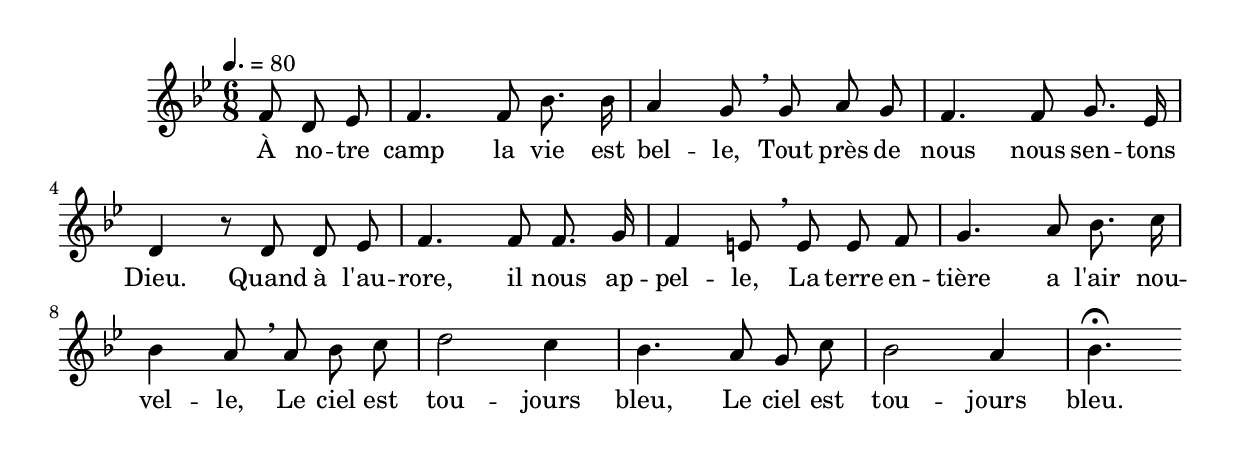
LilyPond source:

%Compilation:lilypond .ly
%Apercu:evince .pdf
%Esclaves:timidity -ia .midi
\version "2.12.1"
\include "italiano.ly"

\header {
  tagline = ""
  composer = ""
}                                        

MetriqueArmure = {
  \tempo 4.=80
  \time 6/8
  \key sib \major
}

italique = { \override Score . LyricText #'font-shape = #'italic }

roman = { \override Score . LyricText #'font-shape = #'roman }

MusiqueTheme = \relative do' {
	\partial 4. fa8 re mib
	fa4. fa8 sib8. sib16
	la4 sol8 \breathe sol la sol
	fa4. fa8 sol8. mib16
	re4 r8 re8 re mib
	fa4. fa8 fa8. sol16
	fa4 mi8 \breathe mi mi fa
	sol4. la8 sib8. do16
	sib4 la8 \breathe la sib do
	re2 do4
	sib4. la8 sol do
	sib2 la4
	sib4.\fermata
}

Paroles = \lyricmode {
	À no -- tre camp la vie est bel -- le,
	Tout près de nous nous sen -- tons Dieu.
	Quand à l'au -- rore, il nous ap -- pel -- le,
	La terre en -- tière a l'air nou -- vel -- le,
	Le ciel est tou -- jours bleu,
	Le ciel est tou -- jours bleu.
}

\score{
    \new Staff <<
      \set Staff.midiInstrument = "flute"
      \new Voice = "theme" {
	\override Score.PaperColumn #'keep-inside-line = ##t
	\autoBeamOff
	\MetriqueArmure
	\MusiqueTheme
      }
      \new Lyrics \lyricsto theme {
	\Paroles
      }                       
    >>
\layout{}
\midi{}
}
